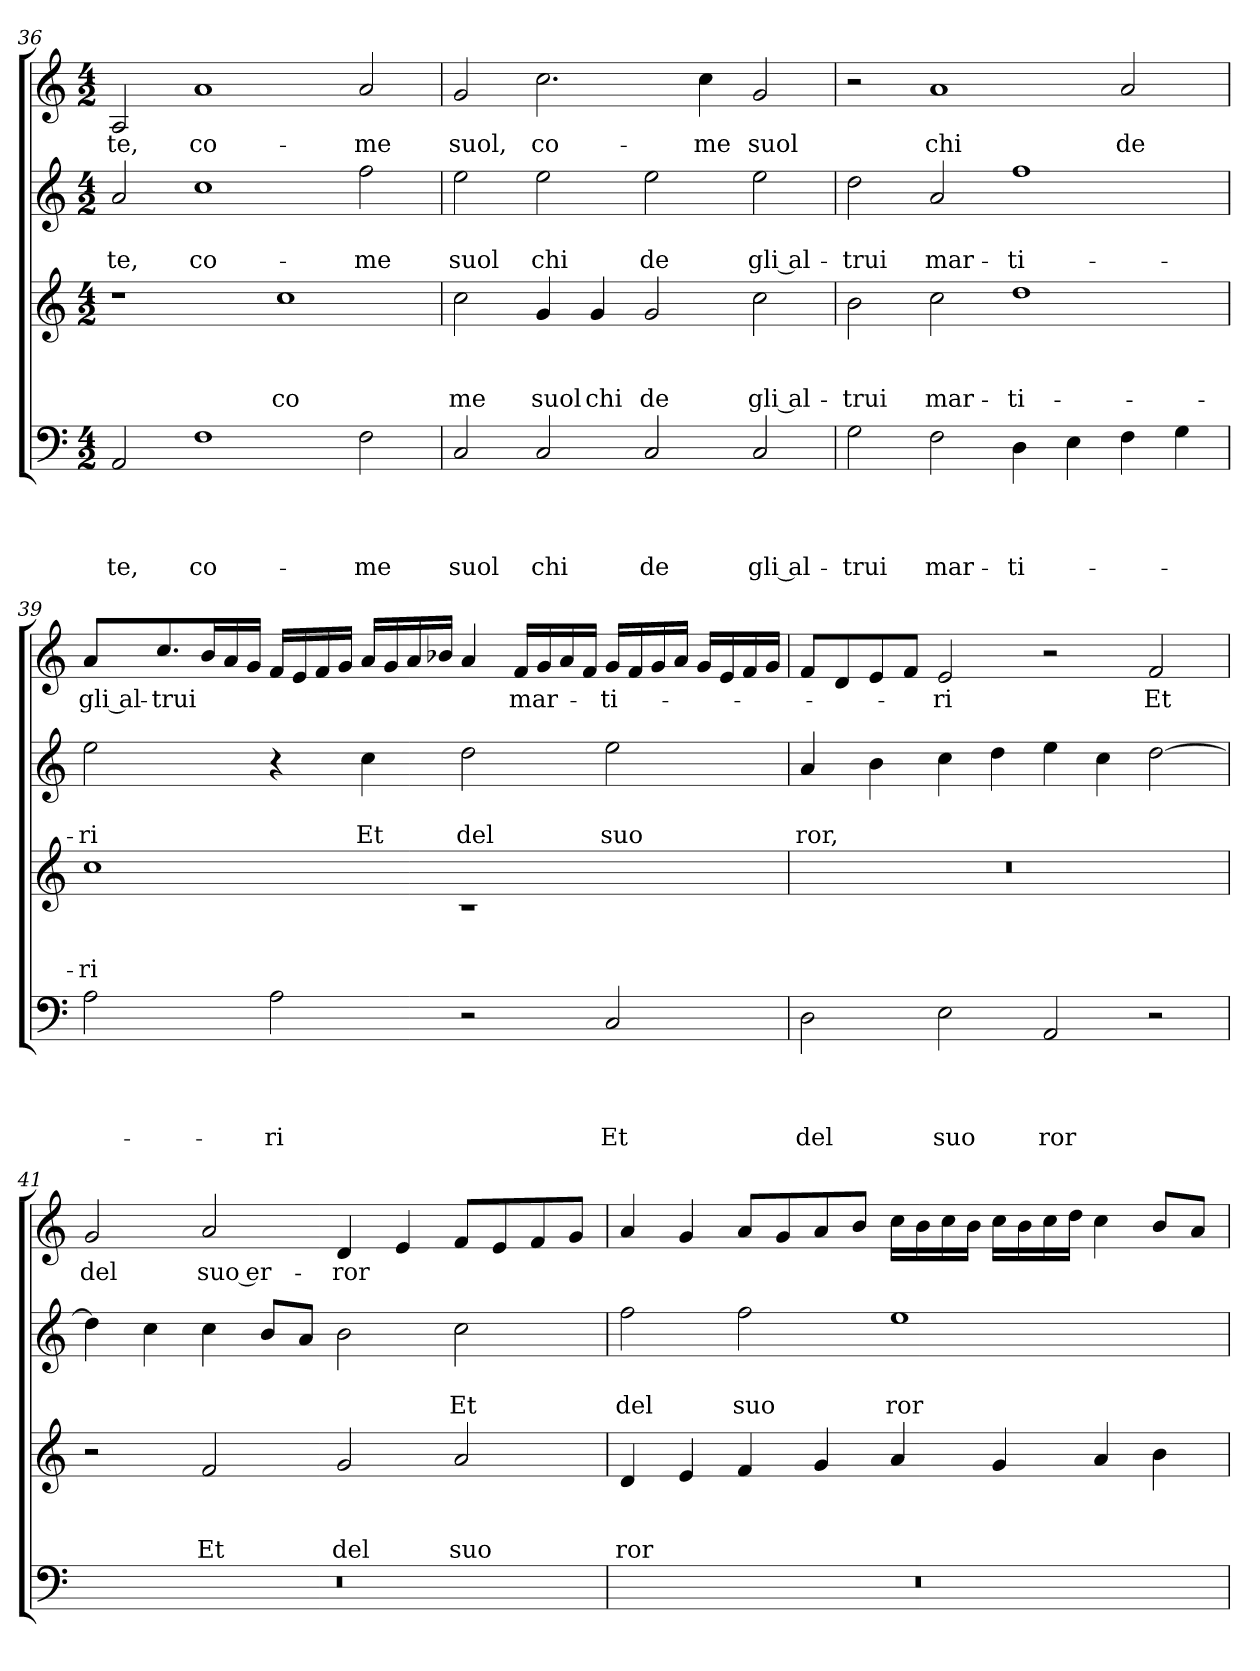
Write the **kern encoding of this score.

**kern	**text	**text	**text	**text	**kern	**text	**text	**text	**kern	**text	**text	**kern	**text
*part4	*part4	*part4	*part4	*part4	*part3	*part3	*part3	*part3	*part2	*part2	*part2	*part1	*part1
*staff4	*staff4	*staff4	*staff4	*staff4	*staff3	*staff3	*staff3	*staff3	*staff2	*staff2	*staff2	*staff1	*staff1
*clefF4	*	*	*	*	*clefG2	*	*	*	*clefG2	*	*	*clefG2	*
*	*	*	*	*	*ITrd7c12	*	*	*	*ITrd7c12	*	*	*	*
*k[]	*	*	*	*	*k[]	*	*	*	*k[]	*	*	*k[]	*
*C:	*	*	*	*	*C:	*	*	*	*C:	*	*	*C:	*
*M4/2	*	*	*	*	*M4/2	*	*	*	*M4/2	*	*	*M4/2	*
=36	=36	=36	=36	=36	=36	=36	=36	=36	=36	=36	=36	=36	=36
!	!	!	!	!LO:LY:b	!	!	!	!	!	!	!LO:LY:b	!	!LO:LY:b
2AA/	.	.	.	-te,	1r	.	.	.	2A/	.	-te,	2A/	-te,
!	!	!	!	!LO:LY:b	!	!	!	!	!	!	!LO:LY:b	!	!LO:LY:b
1F	.	.	.	co-	.	.	.	.	1c	.	co-	1a	co-
!	!	!	!	!	!	!	!	!LO:LY:b	!	!	!	!	!
.	.	.	.	.	1c	.	.	co	.	.	.	.	.
!	!	!	!	!LO:LY:b	!	!	!	!	!	!	!LO:LY:b	!	!LO:LY:b
2F\	.	.	.	-me	.	.	.	.	2f\	.	-me	2a/	-me
!!LO:PB:g=z
=37	=37	=37	=37	=37	=37	=37	=37	=37	=37	=37	=37	=37	=37
!	!	!	!	!LO:LY:b	!	!	!	!LO:LY:b	!	!	!LO:LY:b	!	!LO:LY:b
2C/	.	.	.	suol	2c\	.	.	me	2e\	.	suol	2g/	suol,
!	!	!	!	!LO:LY:b	!	!	!	!LO:LY:b	!	!	!LO:LY:b	!	!LO:LY:b
2C/	.	.	.	chi	4G/	.	.	suol	2e\	.	chi	2.cc\	co-
!	!	!	!	!	!	!	!	!LO:LY:b	!	!	!	!	!
.	.	.	.	.	4G/	.	.	chi	.	.	.	.	.
!	!	!	!	!LO:LY:b	!	!	!	!LO:LY:b	!	!	!LO:LY:b	!	!
2C/	.	.	.	de	2G/	.	.	de	2e\	.	de	.	.
!	!	!	!	!	!	!	!	!	!	!	!	!	!LO:LY:b
.	.	.	.	.	.	.	.	.	.	.	.	4cc\	-me
!	!	!	!	!LO:LY:b	!	!	!	!LO:LY:b	!	!	!LO:LY:b	!	!LO:LY:b
2C/	.	.	.	gli al-	2c\	.	.	gli al-	2e\	.	gli al-	2g/	suol
=38	=38	=38	=38	=38	=38	=38	=38	=38	=38	=38	=38	=38	=38
!	!	!	!	!LO:LY:b	!	!	!	!LO:LY:b	!	!	!LO:LY:b	!	!
2G\	.	.	.	-trui	2B\	.	.	-trui	2d\	.	-trui	2r	.
!	!	!	!	!LO:LY:b	!	!	!	!LO:LY:b	!	!	!LO:LY:b	!	!LO:LY:b
2F\	.	.	.	mar-	2c\	.	.	mar-	2A/	.	mar-	1a	chi
!	!	!	!	!LO:LY:b	!	!	!	!LO:LY:b	!	!	!LO:LY:b	!	!
4D\	.	.	.	-ti-	1d	.	.	-ti-	1f	.	-ti-	.	.
4E\	.	.	.	.	.	.	.	.	.	.	.	.	.
!	!	!	!	!	!	!	!	!	!	!	!	!	!LO:LY:b
4F\	.	.	.	.	.	.	.	.	.	.	.	2a/	de
4G\	.	.	.	.	.	.	.	.	.	.	.	.	.
!!LO:LB:g=z
=39	=39	=39	=39	=39	=39	=39	=39	=39	=39	=39	=39	=39	=39
!	!	!	!	!	!	!	!	!LO:LY:b	!	!	!LO:LY:b	!	!LO:LY:b
2A\	.	.	.	.	1c	.	.	-ri	2e\	.	-ri	8a/L	gli al-
!	!	!	!	!	!	!	!	!	!	!	!	!	!LO:LY:b
.	.	.	.	.	.	.	.	.	.	.	.	8.cc/	-trui
.	.	.	.	.	.	.	.	.	.	.	.	16b/L	.
.	.	.	.	.	.	.	.	.	.	.	.	16a/	.
.	.	.	.	.	.	.	.	.	.	.	.	16g/JJ	.
!	!	!	!	!LO:LY:b	!	!	!	!	!	!	!	!	!
2A\	.	.	.	-ri	.	.	.	.	4r	.	.	16f/LL	.
.	.	.	.	.	.	.	.	.	.	.	.	16e/	.
.	.	.	.	.	.	.	.	.	.	.	.	16f/	.
.	.	.	.	.	.	.	.	.	.	.	.	16g/JJ	.
!	!	!	!	!	!	!	!	!	!	!	!LO:LY:b	!	!
.	.	.	.	.	.	.	.	.	4c\	.	Et	16a/LL	.
.	.	.	.	.	.	.	.	.	.	.	.	16g/	.
.	.	.	.	.	.	.	.	.	.	.	.	16a/	.
.	.	.	.	.	.	.	.	.	.	.	.	16b-i/JJ	.
!	!	!	!	!	!	!	!	!	!	!	!LO:LY:b	!	!
2r	.	.	.	.	1rc	.	.	.	2d\	.	del	4a/	.
!	!	!	!	!	!	!	!	!	!	!	!	!	!LO:LY:b
.	.	.	.	.	.	.	.	.	.	.	.	16f/LL	mar-
.	.	.	.	.	.	.	.	.	.	.	.	16g/	.
.	.	.	.	.	.	.	.	.	.	.	.	16a/	.
.	.	.	.	.	.	.	.	.	.	.	.	16f/JJ	.
!	!	!	!	!LO:LY:b	!	!	!	!	!	!	!LO:LY:b	!	!LO:LY:b
2C/	.	.	.	Et	.	.	.	.	2e\	.	suo	16g/LL	-ti-
.	.	.	.	.	.	.	.	.	.	.	.	16f/	.
.	.	.	.	.	.	.	.	.	.	.	.	16g/	.
.	.	.	.	.	.	.	.	.	.	.	.	16a/JJ	.
.	.	.	.	.	.	.	.	.	.	.	.	16g/LL	.
.	.	.	.	.	.	.	.	.	.	.	.	16e/	.
.	.	.	.	.	.	.	.	.	.	.	.	16f/	.
.	.	.	.	.	.	.	.	.	.	.	.	16g/JJ	.
=40	=40	=40	=40	=40	=40	=40	=40	=40	=40	=40	=40	=40	=40
!	!	!	!	!LO:LY:b	!LO:N:vis=1	!	!	!	!	!	!LO:LY:b	!	!
2D\	.	.	.	del	0r	.	.	.	4A/	.	ror,	8f/L	.
.	.	.	.	.	.	.	.	.	.	.	.	8d/	.
.	.	.	.	.	.	.	.	.	4B\	.	.	8e/	.
.	.	.	.	.	.	.	.	.	.	.	.	8f/J	.
!	!	!	!	!LO:LY:b	!	!	!	!	!	!	!	!	!LO:LY:b
2E\	.	.	.	suo	.	.	.	.	4c\	.	.	2e/	-ri
.	.	.	.	.	.	.	.	.	4d\	.	.	.	.
!	!	!	!	!LO:LY:b	!	!	!	!	!	!	!	!	!
2AA/	.	.	.	ror	.	.	.	.	4e\	.	.	2r	.
.	.	.	.	.	.	.	.	.	4c\	.	.	.	.
!	!	!	!	!	!	!	!	!	!	!	!	!	!LO:LY:b
2r	.	.	.	.	.	.	.	.	[>2d\	.	.	2f/	Et
!!LO:LB:g=z
=41	=41	=41	=41	=41	=41	=41	=41	=41	=41	=41	=41	=41	=41
!LO:N:vis=1	!	!	!	!	!	!	!	!	!	!	!	!	!LO:LY:b
0r	.	.	.	.	2r	.	.	.	4d\]	.	.	2g/	del
.	.	.	.	.	.	.	.	.	4c\	.	.	.	.
!	!	!	!	!	!	!	!	!LO:LY:b	!	!	!	!	!LO:LY:b
.	.	.	.	.	2F/	.	.	Et	4c\	.	.	2a/	suo er-
.	.	.	.	.	.	.	.	.	8B/L	.	.	.	.
.	.	.	.	.	.	.	.	.	8A/J	.	.	.	.
!	!	!	!	!	!	!	!	!LO:LY:b	!	!	!	!	!LO:LY:b
.	.	.	.	.	2G/	.	.	del	2B\	.	.	4d/	-ror
.	.	.	.	.	.	.	.	.	.	.	.	4e/	.
!	!	!	!	!	!	!	!	!LO:LY:b	!	!	!LO:LY:b	!	!
.	.	.	.	.	2A/	.	.	suo	2c\	.	Et	8f/L	.
.	.	.	.	.	.	.	.	.	.	.	.	8e/	.
.	.	.	.	.	.	.	.	.	.	.	.	8f/	.
.	.	.	.	.	.	.	.	.	.	.	.	8g/J	.
=42	=42	=42	=42	=42	=42	=42	=42	=42	=42	=42	=42	=42	=42
!LO:N:vis=1	!	!	!	!	!	!	!	!LO:LY:b	!	!	!LO:LY:b	!	!
0r	.	.	.	.	4D/	.	.	ror	2f\	.	del	4a/	.
.	.	.	.	.	4E/	.	.	.	.	.	.	4g/	.
!	!	!	!	!	!	!	!	!	!	!	!LO:LY:b	!	!
.	.	.	.	.	4F/	.	.	.	2f\	.	suo	8a/L	.
.	.	.	.	.	.	.	.	.	.	.	.	8g/	.
.	.	.	.	.	4G/	.	.	.	.	.	.	8a/	.
.	.	.	.	.	.	.	.	.	.	.	.	8b/J	.
!	!	!	!	!	!	!	!	!	!	!	!LO:LY:b	!	!
.	.	.	.	.	4A/	.	.	.	1e	.	ror	16cc\LL	.
.	.	.	.	.	.	.	.	.	.	.	.	16b\	.
.	.	.	.	.	.	.	.	.	.	.	.	16cc\	.
.	.	.	.	.	.	.	.	.	.	.	.	16b\JJ	.
.	.	.	.	.	4G/	.	.	.	.	.	.	16cc\LL	.
.	.	.	.	.	.	.	.	.	.	.	.	16b\	.
.	.	.	.	.	.	.	.	.	.	.	.	16cc\	.
.	.	.	.	.	.	.	.	.	.	.	.	16dd\JJ	.
.	.	.	.	.	4A/	.	.	.	.	.	.	4cc\	.
.	.	.	.	.	4B\	.	.	.	.	.	.	8b/L	.
.	.	.	.	.	.	.	.	.	.	.	.	8a/J	.
=	=	=	=	=	=	=	=	=	=	=	=	=	=
*-	*-	*-	*-	*-	*-	*-	*-	*-	*-	*-	*-	*-	*-
